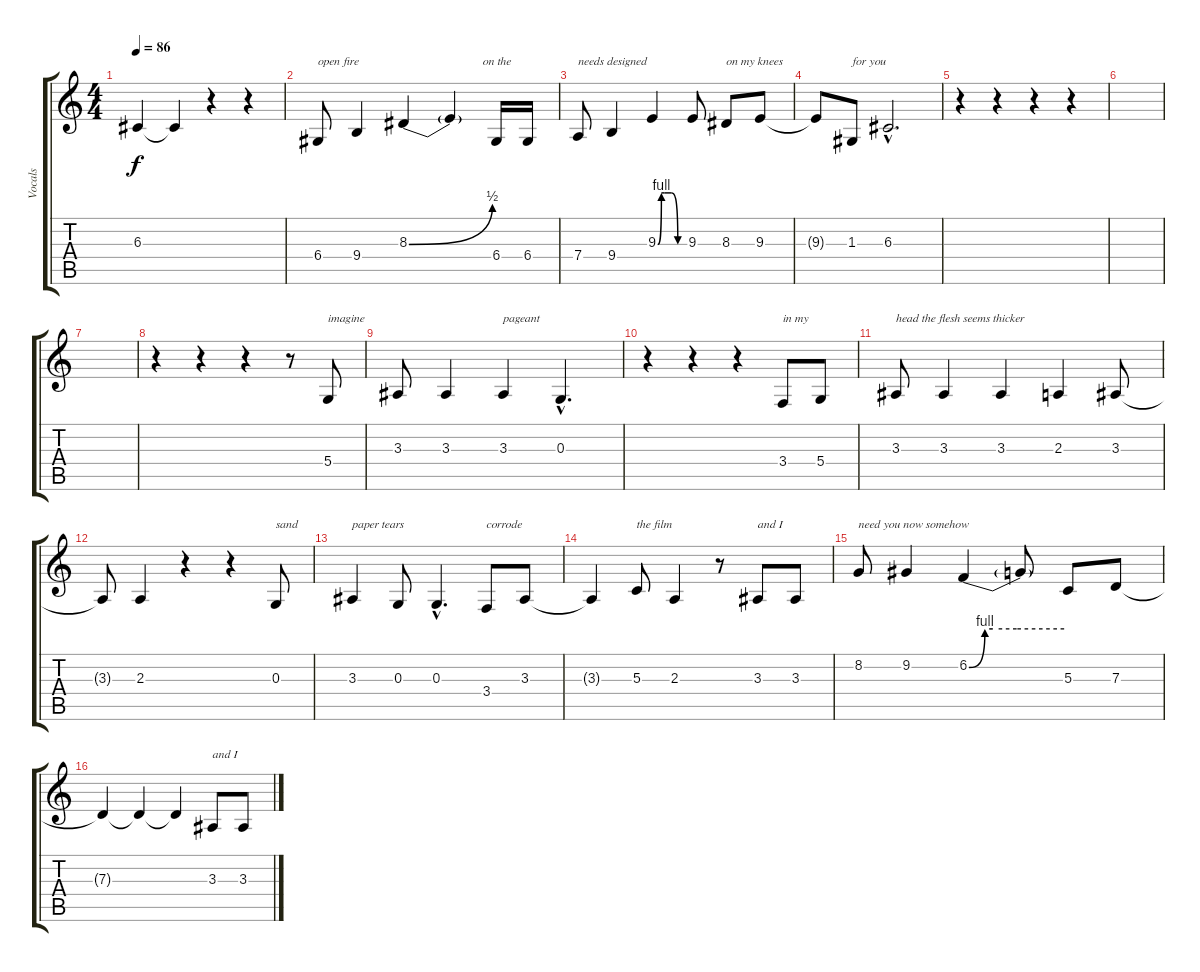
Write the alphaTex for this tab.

\track ("Vocals" "Vocals") {instrument synthvoice}
\staff {score tabs}
\tuning (E4 B3 G3 D3 A2 E2) {hide}
\ts (4 4)
\tempo 86
\clef g2
\ks c
6.3{t}.4{dy f} 6.3{t}.4 r.4 r.4 |
6.4.8{txt "open fire"} 9.4.4 8.3{be (bend 0 0 60 2)}.4 8.3{t}.4{txt "           on the"} 6.4.16 6.4.16 |
7.4.8{txt "needs designed"} 9.4.4 9.3{be (custom 0 0 8 4 15 4 30 4 45 0 60 0)}.4 9.3.8 8.3.8{txt "on my knees"} 9.3.8 |
9.3{t}.8 1.3.8{txt "for you"} 6.3{hac}.2{d} |
r.4 r.4 r.4 r.4 |
|
|
r.4 r.4 r.4 r.8 5.4.8{txt "imagine"} |
3.3.8 3.3.4 3.3.4{txt "pageant"} 0.3{hac}.4{d} |
r.4 r.4 r.4 3.4.8{txt "in my"} 5.4.8 |
3.3.8{txt "head the flesh seems thicker"} 3.3.4 3.3.4 2.3.4 3.3.8 |
3.3{t}.8 2.3.4 r.4 r.4 0.3.8{txt "sand "} |
3.3.4{txt "paper tears"} 0.3.8 0.3{hac}.4{d} 3.4.8{txt "corrode"} 3.3.8 |
3.3{t}.4 5.3.8{txt "the film"} 2.3.4 r.8 3.3.8{txt "and I"} 3.3.8 |
8.2.8{txt "need you now somehow"} 9.2.4 6.2{be (custom 0 0 10 4 15 4 30 4 60 4)}.4 6.2{t}.8 5.3.8 7.3.8 |
7.3{t}.4 7.3{t}.4 7.3{t}.4 3.3.8{txt "and I"} 3.3.8
